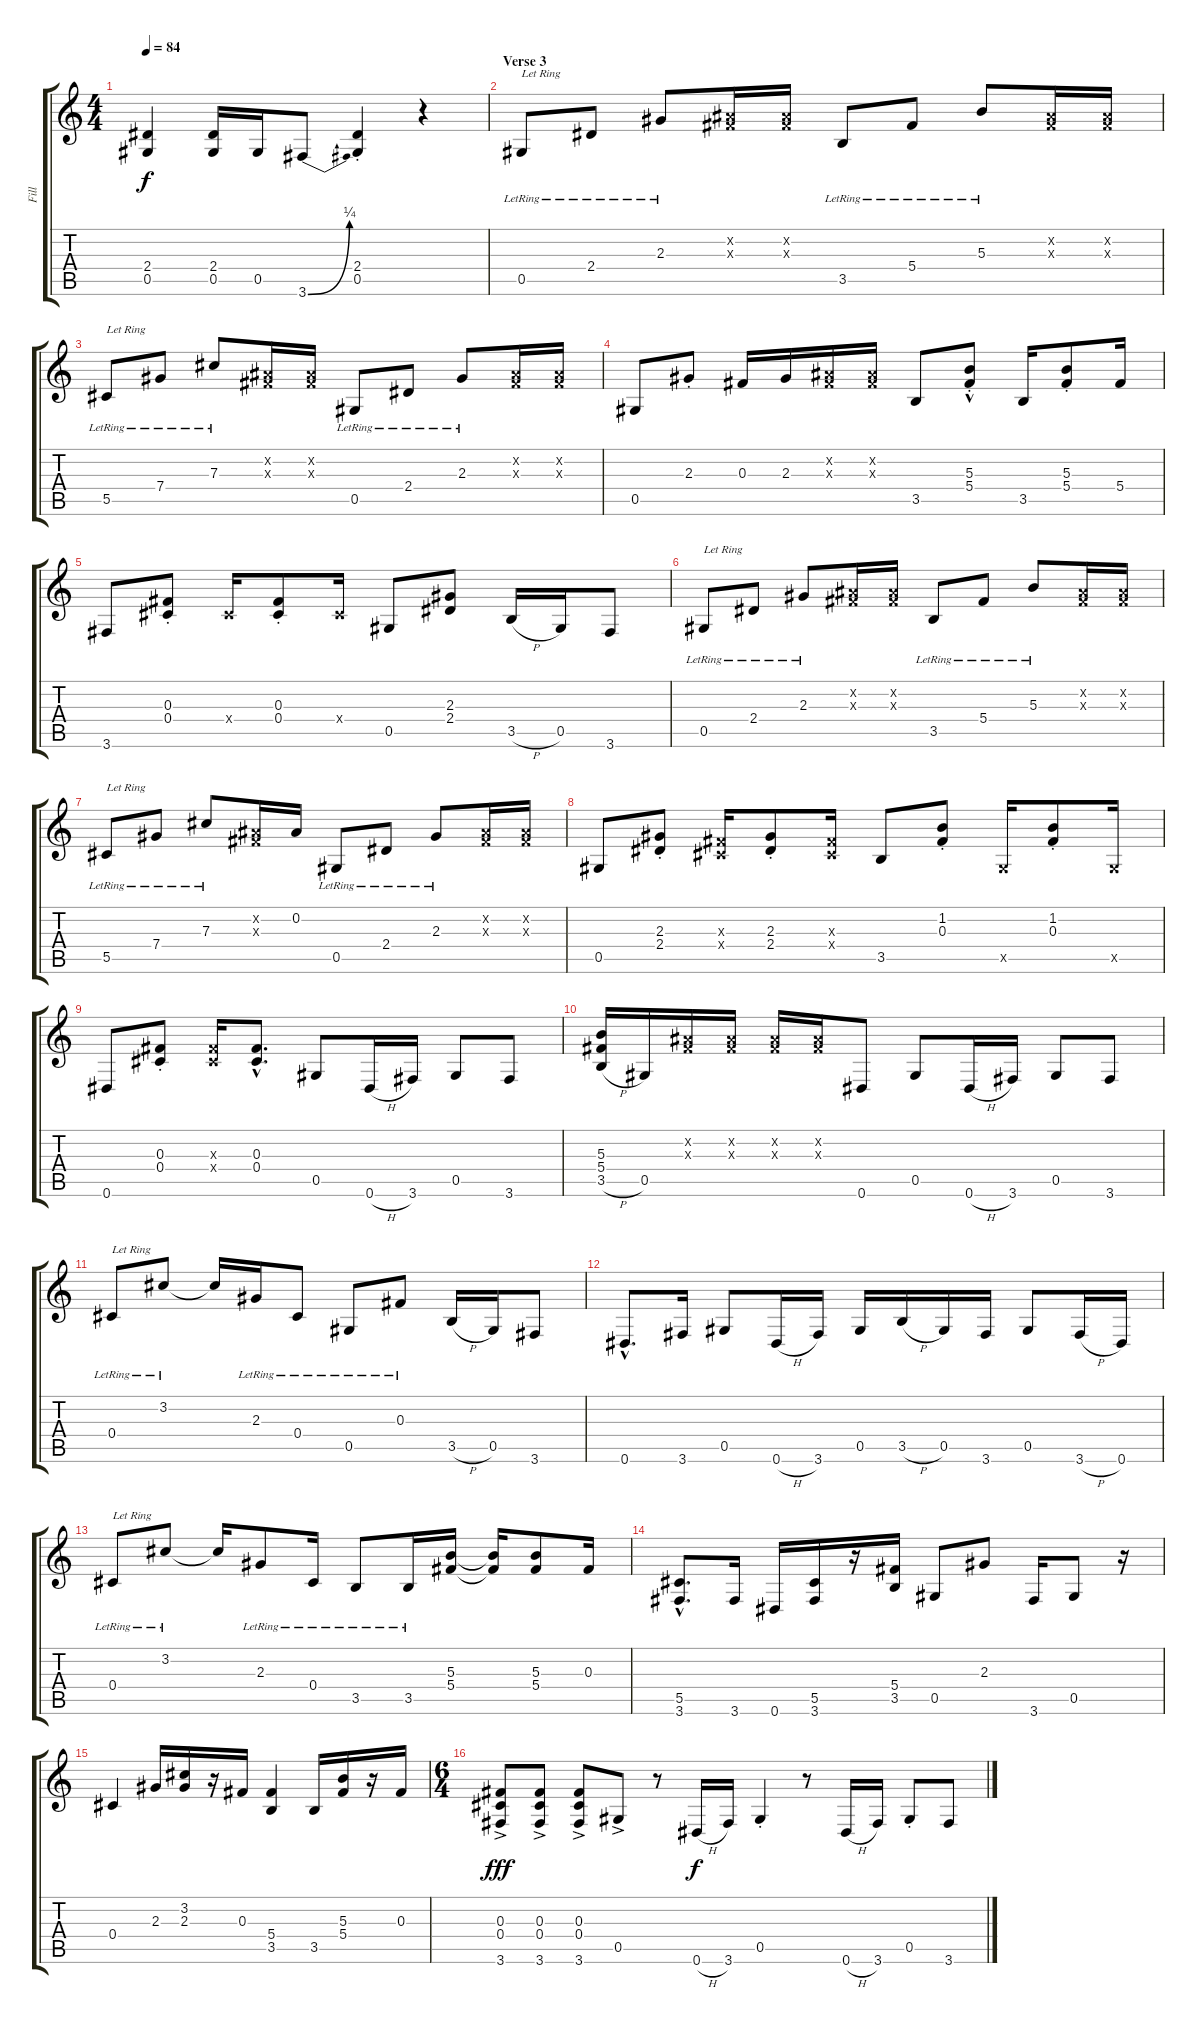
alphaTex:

\track ("Fill" "Fill") {instrument electricguitarclean}
\staff {score tabs}
\tuning (Eb4 Bb3 Gb3 Db3 Ab2 Eb2) {hide}
\ts (4 4)
\tempo 84
\clef g2
\ks c
(2.4 0.5).4{dy f} (2.4 0.5).16 0.5.16 3.6{be (bend 0 0 60 1)}.8 (2.4{st} 0.5).4 r.4 |
\section ("" "Verse 3")
0.5{lr}.8{txt "Let Ring"} 2.4{lr}.8 2.3{lr}.8 (0.2{x} 0.3{x}).16 (0.2{x} 0.3{x}).16 3.5{lr}.8 5.4{lr}.8 5.3{lr}.8 (0.2{x} 0.3{x}).16 (0.2{x} 0.3{x}).16 |
5.5{lr}.8{txt "Let Ring"} 7.4{lr}.8 7.3{lr}.8 (0.2{x} 0.3{x}).16 (0.2{x} 0.3{x}).16 0.5{lr}.8 2.4{lr}.8 2.3{lr}.8 (0.2{x} 0.3{x}).16 (0.2{x} 0.3{x}).16 |
0.5.8 2.3{st}.8 0.3.16 2.3.16 (0.2{x} 0.3{x}).16 (0.2{x} 0.3{x}).16 3.5.8 (5.3{st} 5.4{hac st}).8 3.5.16 (5.3{st} 5.4{st}).8 5.4.16 |
3.6.8 (0.3{st} 0.4{st}).8 0.4{x}.16 (0.3{st} 0.4{st}).8 0.4{x}.16 0.5.8 (2.3 2.4).8 3.5{h}.16 0.5.16 3.6.8 |
0.5{lr}.8{txt "Let Ring"} 2.4{lr}.8 2.3{lr}.8 (0.2{x} 0.3{x}).16 (0.2{x} 0.3{x}).16 3.5{lr}.8 5.4{lr}.8 5.3{lr}.8 (0.2{x} 0.3{x}).16 (0.2{x} 0.3{x}).16 |
5.5{lr}.8{txt "Let Ring"} 7.4{lr}.8 7.3{lr}.8 (0.2{x} 0.3{x}).16 0.2.16 0.5{lr}.8 2.4{lr}.8 2.3{lr}.8 (0.2{x} 0.3{x}).16 (0.2{x} 0.3{x}).16 |
0.5.8 (2.3{st} 2.4{st}).8 (0.3{x} 0.4{x}).16 (2.3{st} 2.4{st}).8 (0.3{x} 0.4{x}).16 3.5.8 (1.2{st} 0.3{st}).8 0.5{x}.16 (1.2{st} 0.3{st}).8 0.5{x}.16 |
0.6.8 (0.3{st} 0.4{st}).8 (0.3{x} 0.4{x}).16 (0.3{hac} 0.4{hac}).8{d} 0.5.8 0.6{h}.16 3.6.16 0.5.8 3.6.8 |
(5.3 5.4 3.5{h}).16 0.5.16 (0.2{x} 0.3{x}).16 (0.2{x} 0.3{x}).16 (0.2{x} 0.3{x}).16 (0.2{x} 0.3{x}).16 0.6.8 0.5.8 0.6{h}.16 3.6.16 0.5.8 3.6.8 |
0.4{lr}.8{txt "Let Ring"} 3.2{lr}.8 3.2{t}.16 2.3{lr}.16 0.4{lr}.8 0.5{lr}.8 0.3{lr}.8 3.5{h}.16 0.5.16 3.6.8 |
0.6{hac}.8{d} 3.6.16 0.5.8 0.6{h}.16 3.6.16 0.5.16 3.5{h}.16 0.5.16 3.6.16 0.5.8 3.6{h}.16 0.6.16 |
0.4{lr}.8{txt "Let Ring"} 3.2{lr}.8 3.2{t}.16 2.3{lr}.8 0.4{lr}.16 3.5{lr}.8 3.5{lr}.16 (5.3 5.4).16 (5.3{t} 5.4{t}).16 (5.3 5.4).8 0.3.16 |
(5.5{hac} 3.6{hac}).8{d} 3.6.16 0.6.16 (5.5 3.6).16 r.16 (5.4 3.5).16 0.5.8 2.3.8 3.6.16 0.5.8 r.16 |
0.4.4 2.3.16 (3.2 2.3).16 r.16 0.3.16 (5.4 3.5).4 3.5.16 (5.3 5.4).16 r.16 0.3.16 |
\ts (6 4)
(0.3{ac} 0.4{ac} 3.6{ac}).8{dy fff} (0.3{ac} 0.4{ac} 3.6{ac}).8 (0.3{ac} 0.4{ac} 3.6{ac}).8 0.5{ac}.8 r.8 0.6{h}.16{dy f} 3.6.16 0.5{st}.4 r.8 0.6{h}.16 3.6.16 0.5{st}.8 3.6.8
